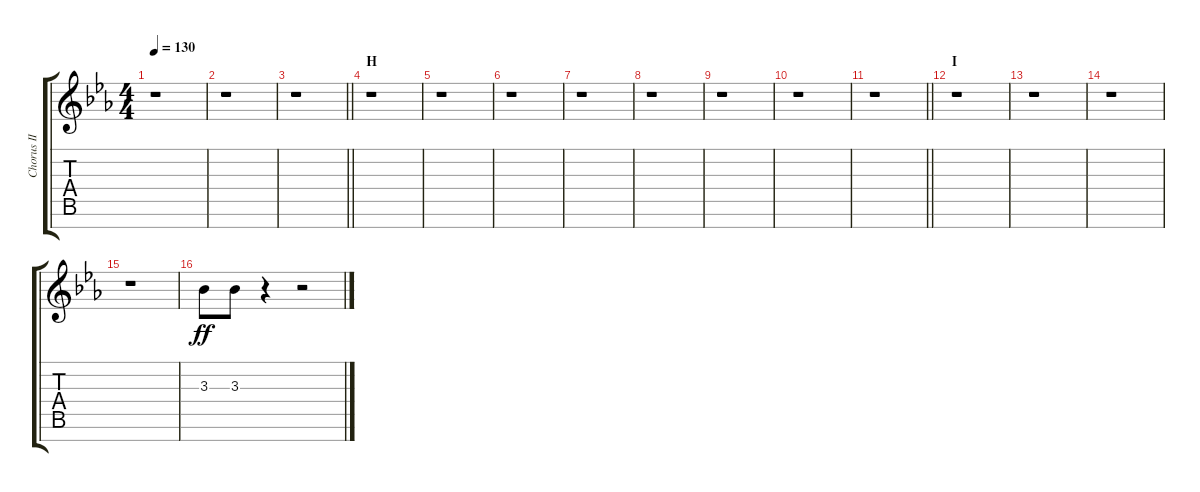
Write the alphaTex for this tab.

\track ("Chorus II" "Chorus II") {instrument voiceoohs}
\staff {score tabs}
\tuning (E5 B4 G4 D4 A3 E3 B2) {hide}
\ts (4 4)
\tempo 130
\clef g2
\ks eb
r.1{dy ff} |
r.1 |
\barLineRight lightlight
r.1 |
\section ("" "H")
r.1 |
r.1 |
r.1 |
r.1 |
r.1 |
r.1 |
r.1 |
\barLineRight lightlight
r.1 |
\section ("" "I")
r.1 |
r.1 |
r.1 |
r.1 |
3.3.8 3.3.8 r.4 r.2
